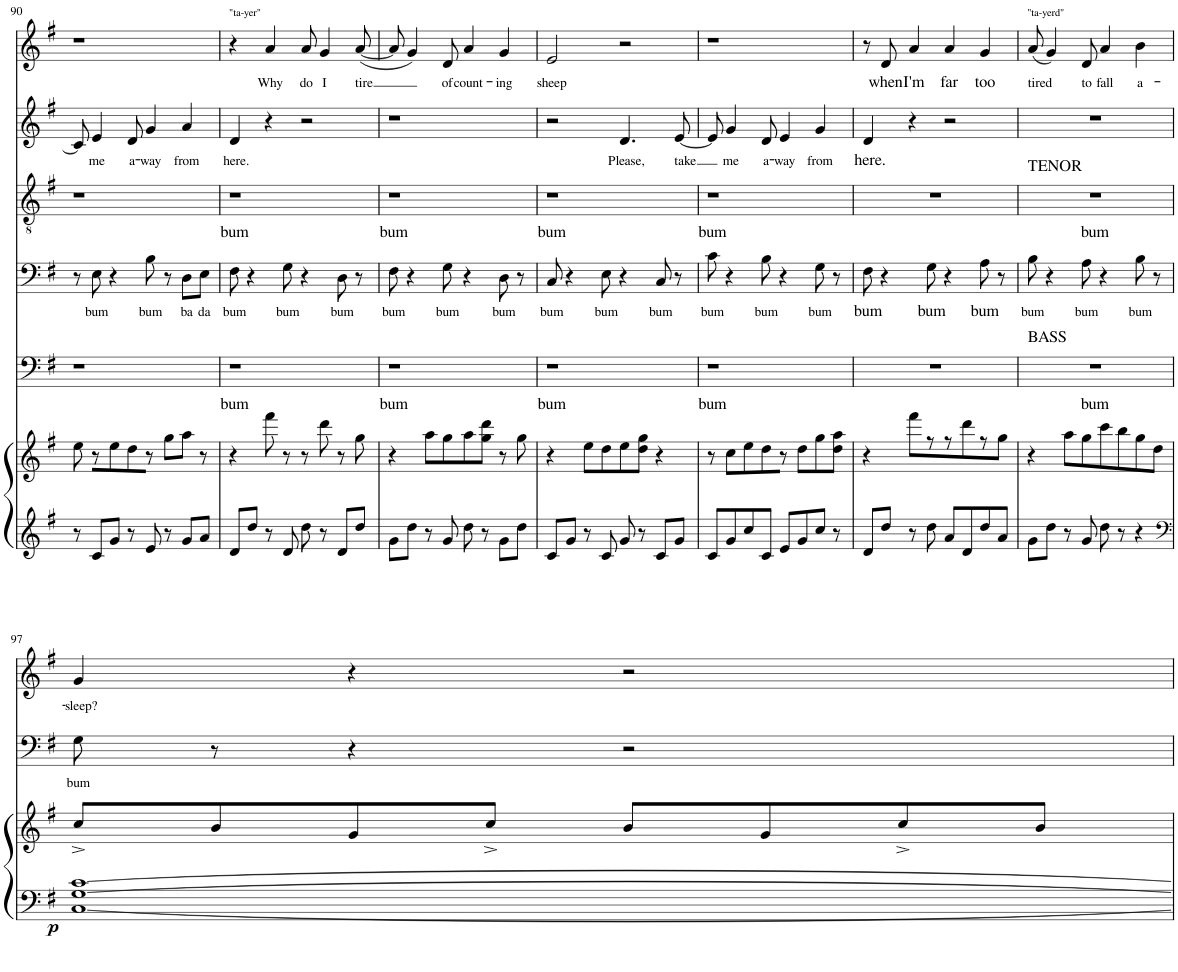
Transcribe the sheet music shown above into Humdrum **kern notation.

**kern	**kern	**dynam	**kern	**text	**kern	**text	**kern	**text
*part4	*part4	*part4	*part3	*part3	*part2	*part2	*part1	*part1
*staff5	*staff4	*staff4/5	*staff3	*staff3	*staff2	*staff2	*staff1	*staff1
*I"Piano	*	*	*I"Men	*	*I"Alto / Alto I	*	*I"Soprano / Soprano I	*
*I'Pno	*	*	*	*	*	*	*	*
!!LO:PB:g=z
*clefG2	*clefG2	*	*clefF4	*	*clefG2	*	*clefG2	*
*k[f#]	*k[f#]	*	*k[f#]	*	*k[f#]	*	*k[f#]	*
*M4/4	*M4/4	*	*M4/4	*	*M4/4	*	*M4/4	*
=90	=90	=90	=90	=90	=90	=90	=90	=90
8r	8ee\	.	8r	.	8c/]	.	1r	.
!	!	!	!	!LO:LY:b	!	!LO:LY:b	!	!
8c/L	8r	.	8E\	bum	4e/	me	.	.
8g/J	8ee\	.	4r	.	.	.	.	.
!	!	!	!	!	!	!LO:LY:b	!	!
8r	8dd\	.	.	.	8d/	a-	.	.
!	!	!	!	!LO:LY:b	!	!LO:LY:b	!	!
8e/	8r	.	8B\	bum	4g/	-way	.	.
8r	8gg\L	.	8r	.	.	.	.	.
!	!	!	!	!LO:LY:b	!	!LO:LY:b	!	!
8g/L	8aa\J	.	8D\L	ba	4a/	from	.	.
!	!	!	!	!LO:LY:b	!	!	!	!
8a/J	8r	.	8E\J	da	.	.	.	.
=91	=91	=91	=91	=91	=91	=91	=91	=91
!	!	!	!	!	!	!	!LO:TX:a:t="ta-yer"	!
!	!	!	!	!LO:LY:b	!	!LO:LY:b	!	!
8d/L	4r	.	8F#\	bum	4d/	here.	4r	.
8dd/J	.	.	4r	.	.	.	.	.
!	!	!	!	!	!	!	!	!LO:LY:b
8r	8fff#\	.	.	.	4r	.	4a/	Why
!	!	!	!	!LO:LY:b	!	!	!	!
8d/	8r	.	8G\	bum	.	.	.	.
!	!	!	!	!	!	!	!	!LO:LY:b
8dd\	8r	.	4r	.	2r	.	8a/	do
!	!	!	!	!	!	!	!	!LO:LY:b
8r	8ddd\	.	.	.	.	.	4g/	I
!	!	!	!	!LO:LY:b	!	!	!	!
8d/L	8r	.	8D\	bum	.	.	.	.
!	!	!	!	!	!	!	!	!LO:LY:b
8dd/J	8gg\	.	8r	.	.	.	([8a/	-tire
=92	=92	=92	=92	=92	=92	=92	=92	=92
!	!	!	!	!LO:LY:b	!	!	!	!
8g\L	4r	.	8F#\	bum	1r	.	8a/]	.
8dd\J	.	.	4r	.	.	.	4g/)	.
8r	8aa\L	.	.	.	.	.	.	.
!	!	!	!	!LO:LY:b	!	!	!	!LO:LY:b
8g/	8gg\	.	8G\	bum	.	.	8d/	of
!	!	!	!	!	!	!	!	!LO:LY:b
8dd\	8aa\	.	4r	.	.	.	4a/	count-
8r	8gg\ 8ddd\J	.	.	.	.	.	.	.
!	!	!	!	!LO:LY:b	!	!	!	!LO:LY:b
8g\L	8r	.	8D\	bum	.	.	4g/	-ing
8dd\J	8gg\	.	8r	.	.	.	.	.
=93	=93	=93	=93	=93	=93	=93	=93	=93
!	!	!	!	!LO:LY:b	!	!	!	!LO:LY:b
8c/L	4r	.	8C/	bum	2r	.	2e/	sheep
8g/J	.	.	4r	.	.	.	.	.
8r	8ee\L	.	.	.	.	.	.	.
!	!	!	!	!LO:LY:b	!	!	!	!
8c/	8dd\	.	8E\	bum	.	.	.	.
!	!	!	!	!	!	!LO:LY:b	!	!
8g/	8ee\	.	4r	.	4.d/	Please,	2r	.
8r	8dd\ 8gg\J	.	.	.	.	.	.	.
!	!	!	!	!LO:LY:b	!	!	!	!
8c/L	4r	.	8C/	bum	.	.	.	.
!	!	!	!	!	!	!LO:LY:b	!	!
8g/J	.	.	8r	.	[8e/	take	.	.
=94	=94	=94	=94	=94	=94	=94	=94	=94
!	!	!	!	!LO:LY:b	!	!	!	!
8c/L	8r	.	8c\	bum	8e/]	.	1r	.
!	!	!	!	!	!	!LO:LY:b	!	!
8g/	8cc\L	.	4r	.	4g/	me	.	.
8cc/	8ee\	.	.	.	.	.	.	.
!	!	!	!	!LO:LY:b	!	!LO:LY:b	!	!
8c/J	8dd\	.	8B\	bum	8d/	a-	.	.
!	!	!	!	!	!	!LO:LY:b	!	!
8e/L	8r	.	4r	.	4e/	-way	.	.
8g/	8dd\L	.	.	.	.	.	.	.
!	!	!	!	!LO:LY:b	!	!LO:LY:b	!	!
8cc/J	8gg\	.	8G\	bum	4g/	from	.	.
8r	8dd\ 8aa\J	.	8r	.	.	.	.	.
=95	=95	=95	=95	=95	=95	=95	=95	=95
!	!	!	!	!LO:LY:b	!	!LO:LY:b	!	!
8d/L	4r	.	8F#\	bum	4d/	here.	8r	.
!	!	!	!	!	!	!	!	!LO:LY:b
8dd/J	.	.	4r	.	.	.	8d/	when
!	!	!	!	!	!	!	!	!LO:LY:b
8r	8fff#\L	.	.	.	4r	.	4a/	I'm
!	!	!	!	!LO:LY:b	!	!	!	!
8dd\	8r	.	8G\	bum	.	.	.	.
!	!	!	!	!	!	!	!	!LO:LY:b
8a/L	8r	.	4r	.	2r	.	4a/	far
8d/	8ddd\	.	.	.	.	.	.	.
!	!	!	!	!LO:LY:b	!	!	!	!LO:LY:b
8dd/	8r	.	8A\	bum	.	.	4g/	too
8a/J	8gg\J	.	8r	.	.	.	.	.
=96	=96	=96	=96	=96	=96	=96	=96	=96
!	!	!	!	!	!	!	!LO:TX:a:t="ta-yerd"	!
!	!	!	!	!LO:LY:b	!	!	!	!LO:LY:b
8g\L	4r	.	8B\	bum	1r	.	(8a/	tired
8dd\J	.	.	4r	.	.	.	4g/)	.
8r	8aa\L	.	.	.	.	.	.	.
!	!	!	!	!LO:LY:b	!	!	!	!LO:LY:b
8g/	8gg\	.	8A\	bum	.	.	8d/	to
!	!	!	!	!	!	!	!	!LO:LY:b
8dd\	8ccc\	.	4r	.	.	.	4a/	fall
8r	8bb\	.	.	.	.	.	.	.
!	!	!	!	!LO:LY:b	!	!	!	!LO:LY:b
4r	8gg\	.	8B\	bum	.	.	4b\	a-
.	8dd\J	.	8r	.	.	.	.	.
!!LO:LB:g=z
=97	=97	=97	=97	=97	=97	=97	=97	=97
*clefF4	*	*	*	*	*	*	*	*
!	!	!LO:DY:b=2	!	!LO:LY:b	!	!	!	!LO:LY:b
[1C [1G [1c	8cc^/L	p	8G\	bum	1r	.	4g/	-sleep?
.	8b/	.	8r	.	.	.	.	.
.	8g/	.	4r	.	.	.	4r	.
.	8cc^/J	.	.	.	.	.	.	.
.	8b/L	.	2r	.	.	.	2r	.
.	8g/	.	.	.	.	.	.	.
.	8cc^/	.	.	.	.	.	.	.
.	8b/J	.	.	.	.	.	.	.
=	=	=	=	=	=	=	=	=
*-	*-	*-	*-	*-	*-	*-	*-	*-
